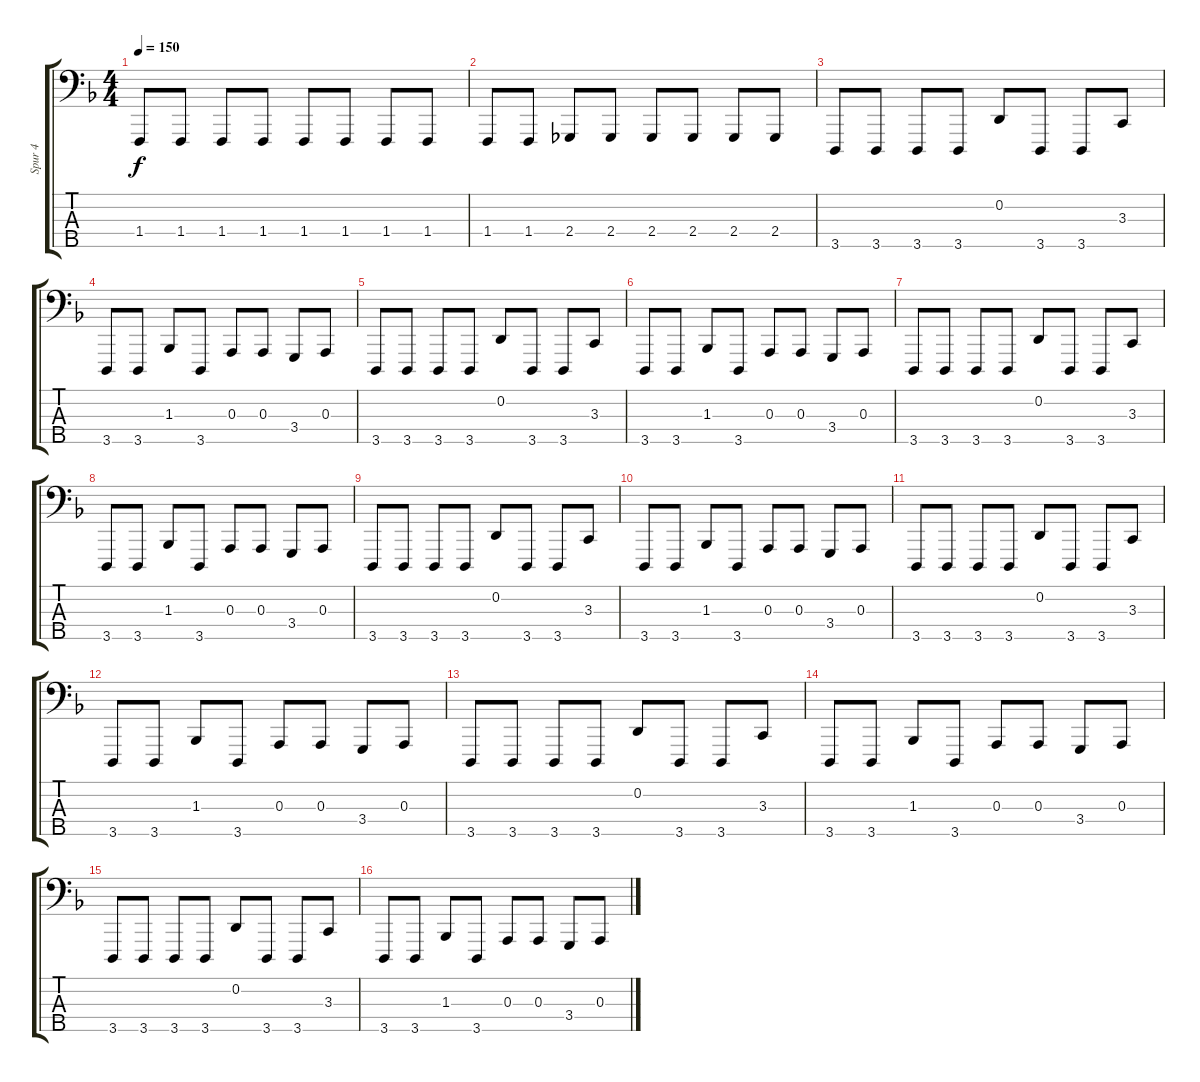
\track ("Spur 4" "Spur 4") {instrument cello}
\staff {score tabs}
\tuning (G2 D2 A1 E1 B0) {hide}
\ts (4 4)
\tempo 150
\clef f4
\ks f
1.4.8{dy f} 1.4.8 1.4.8 1.4.8 1.4.8 1.4.8 1.4.8 1.4.8 |
1.4.8 1.4.8 2.4.8 2.4.8 2.4.8 2.4.8 2.4.8 2.4.8 |
3.5.8 3.5.8 3.5.8 3.5.8 0.2.8 3.5.8 3.5.8 3.3.8 |
3.5.8 3.5.8 1.3.8 3.5.8 0.3.8 0.3.8 3.4.8 0.3.8 |
3.5.8 3.5.8 3.5.8 3.5.8 0.2.8 3.5.8 3.5.8 3.3.8 |
3.5.8 3.5.8 1.3.8 3.5.8 0.3.8 0.3.8 3.4.8 0.3.8 |
3.5.8 3.5.8 3.5.8 3.5.8 0.2.8 3.5.8 3.5.8 3.3.8 |
3.5.8 3.5.8 1.3.8 3.5.8 0.3.8 0.3.8 3.4.8 0.3.8 |
3.5.8 3.5.8 3.5.8 3.5.8 0.2.8 3.5.8 3.5.8 3.3.8 |
3.5.8 3.5.8 1.3.8 3.5.8 0.3.8 0.3.8 3.4.8 0.3.8 |
3.5.8 3.5.8 3.5.8 3.5.8 0.2.8 3.5.8 3.5.8 3.3.8 |
3.5.8 3.5.8 1.3.8 3.5.8 0.3.8 0.3.8 3.4.8 0.3.8 |
3.5.8 3.5.8 3.5.8 3.5.8 0.2.8 3.5.8 3.5.8 3.3.8 |
3.5.8 3.5.8 1.3.8 3.5.8 0.3.8 0.3.8 3.4.8 0.3.8 |
3.5.8 3.5.8 3.5.8 3.5.8 0.2.8 3.5.8 3.5.8 3.3.8 |
3.5.8 3.5.8 1.3.8 3.5.8 0.3.8 0.3.8 3.4.8 0.3.8
